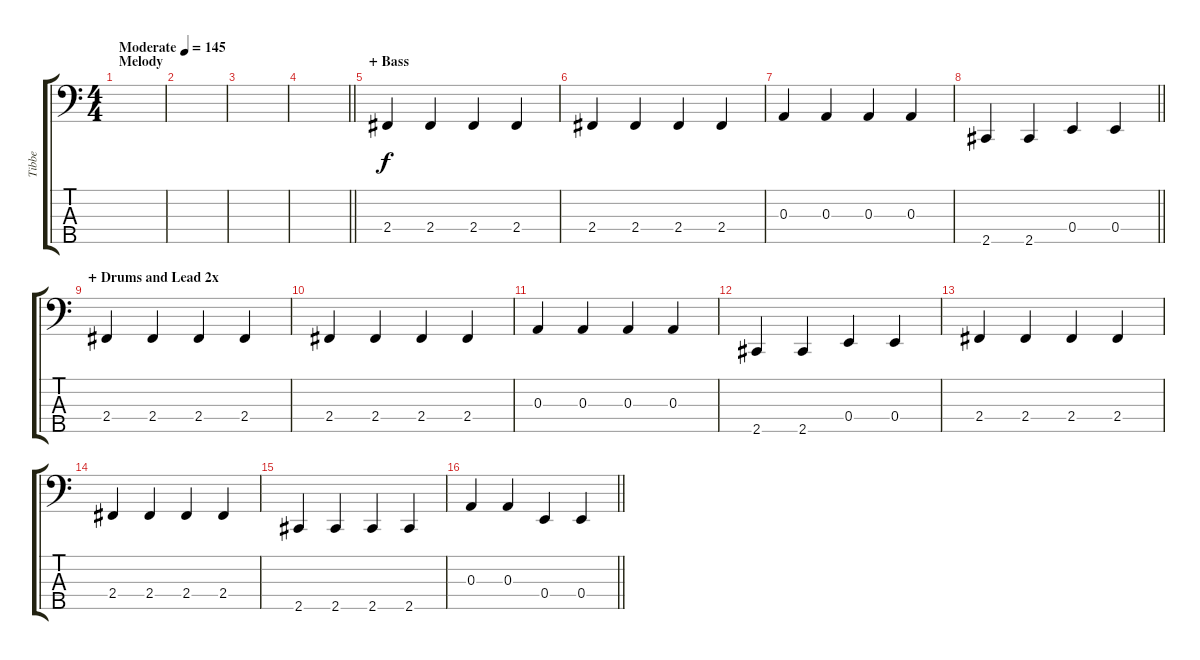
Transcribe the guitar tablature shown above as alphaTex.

\track ("Tibbe" "Tibbe") {instrument electricbassfinger}
\staff {score tabs}
\tuning (G2 D2 A1 E1 B0) {hide}
\ts (4 4)
\section ("" "Melody")
\tempo (145 "Moderate")
\clef f4
\ks c
|
|
|
\barLineRight lightlight
|
\section ("" "+ Bass")
2.4.4 2.4.4 2.4.4 2.4.4 |
2.4.4 2.4.4 2.4.4 2.4.4 |
0.3.4 0.3.4 0.3.4 0.3.4 |
\barLineRight lightlight
2.5.4 2.5.4 0.4.4 0.4.4 |
\section ("" "+ Drums and Lead 2x")
2.4.4 2.4.4 2.4.4 2.4.4 |
2.4.4 2.4.4 2.4.4 2.4.4 |
0.3.4 0.3.4 0.3.4 0.3.4 |
2.5.4 2.5.4 0.4.4 0.4.4 |
2.4.4 2.4.4 2.4.4 2.4.4 |
2.4.4 2.4.4 2.4.4 2.4.4 |
2.5.4 2.5.4 2.5.4 2.5.4 |
\barLineRight lightlight
0.3.4 0.3.4 0.4.4 0.4.4
